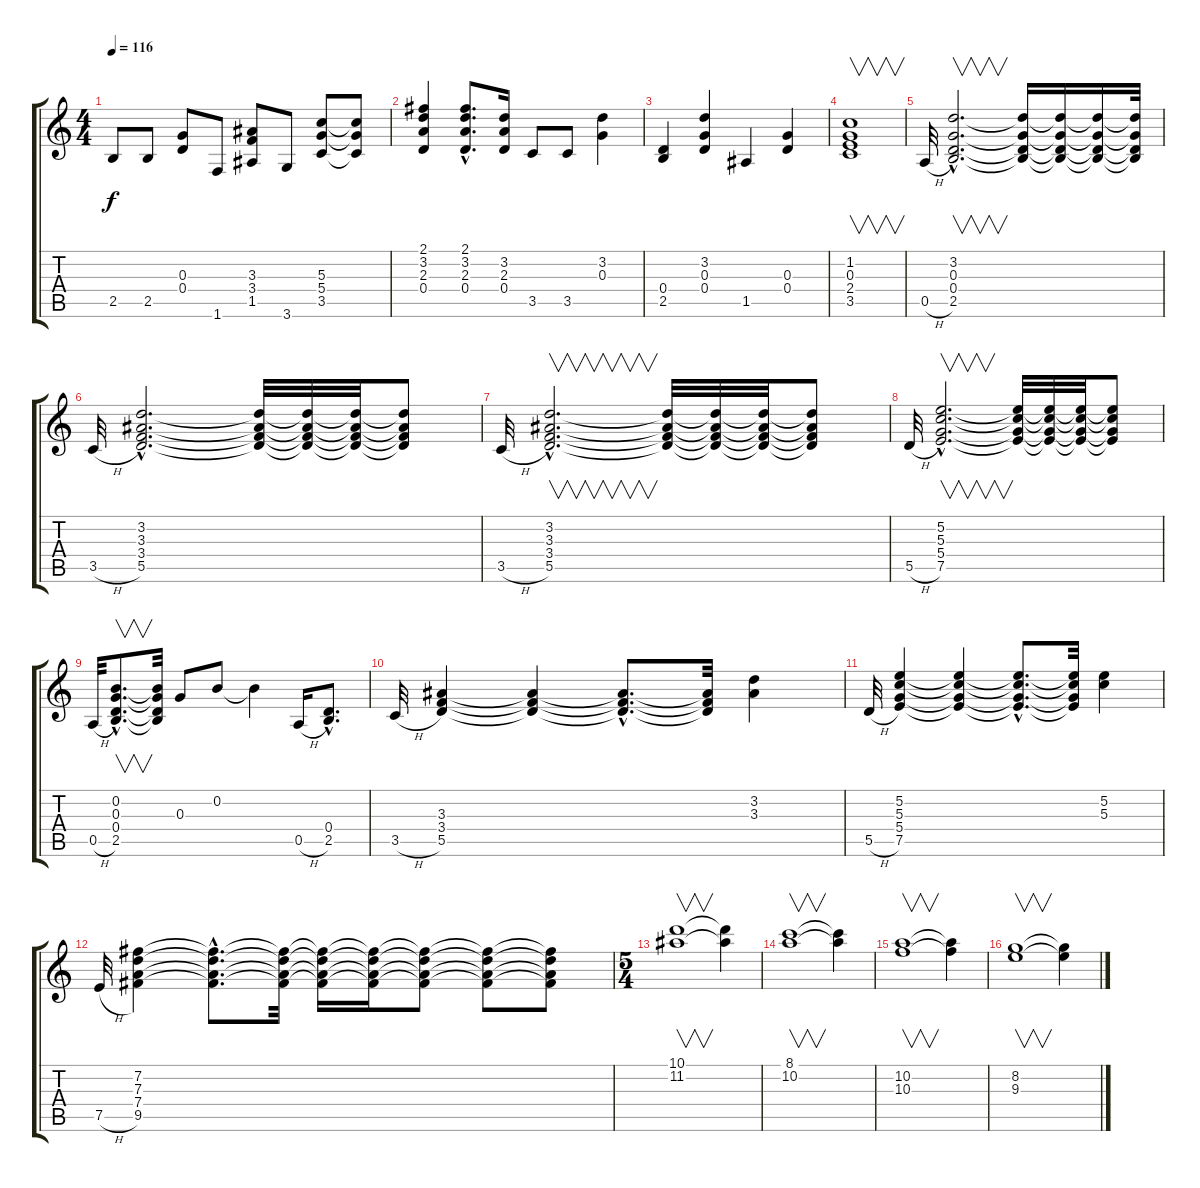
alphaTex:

\track "" {instrument distortionguitar}
\staff {score tabs}
\tuning (E4 B3 G3 D3 A2 E2) {hide}
\ts (4 4)
\tempo 116
\clef g2
\ks c
2.5.8{dy f} 2.5.8 (0.3 0.4).8 1.6.8 (3.3 3.4 1.5).8 3.6.8 (5.3 5.4 3.5).8 (5.3{t} 5.4{t} 3.5{t}).8 |
(2.1 3.2 2.3 0.4).4 (2.1{hac} 3.2{hac} 2.3{hac} 0.4{hac}).8{d} (3.2 2.3 0.4).16 3.5.8 3.5.8 (3.2 0.3).4 |
(0.4 2.5).4 (3.2 0.3 0.4).4 1.5.4 (0.3 0.4).4 |
(1.2 0.3 2.4 3.5).1{v} |
0.5{h}.32 (3.2{hac} 0.3{hac} 0.4{hac} 2.5{hac}).2{v d} (3.2{t} 0.3{t} 0.4{t} 2.5{t}).16 (3.2{t} 0.3{t} 0.4{t} 2.5{t}).16 (3.2{t} 0.3{t} 0.4{t} 2.5{t}).16 (3.2{t} 0.3{t} 0.4{t} 2.5{t}).32 |
3.5{h}.32 (3.2{hac} 3.3{hac} 3.4{hac} 5.5{hac}).2{d} (3.2{t} 3.3{t} 3.4{t} 5.5{t}).32 (3.2{t} 3.3{t} 3.4{t} 5.5{t}).32 (3.2{t} 3.3{t} 3.4{t} 5.5{t}).32 (3.2{t} 3.3{t} 3.4{t} 5.5{t}).8 |
3.5{h}.32 (3.2{hac} 3.3{hac} 3.4{hac} 5.5{hac}).2{v d} (3.2{t} 3.3{t} 3.4{t} 5.5{t}).32 (3.2{t} 3.3{t} 3.4{t} 5.5{t}).32 (3.2{t} 3.3{t} 3.4{t} 5.5{t}).32 (3.2{t} 3.3{t} 3.4{t} 5.5{t}).8 |
5.5{h}.32 (5.2{hac} 5.3{hac} 5.4{hac} 7.5{hac}).2{v d} (5.2{t} 5.3{t} 5.4{t} 7.5{t}).32 (5.2{t} 5.3{t} 5.4{t} 7.5{t}).32 (5.2{t} 5.3{t} 5.4{t} 7.5{t}).32 (5.2{t} 5.3{t} 5.4{t} 7.5{t}).8 |
0.5{h}.32 (0.2{hac} 0.3{hac} 0.4{hac} 2.5{hac}).8{v d} (0.2{t} 0.3{t} 0.4{t} 2.5{t}).32 0.3.8 0.2.8 0.2{t}.4 0.5{h}.16 (0.4{hac} 2.5{hac}).8{d} |
3.5{h}.32 (3.3 3.4 5.5).4 (3.3{t} 3.4{t} 5.5{t}).4 (3.3{hac t} 3.4{hac t} 5.5{hac t}).8{d} (3.3{t} 3.4{t} 5.5{t}).32 (3.2 3.3).4 |
5.5{h}.32 (5.2 5.3 5.4 7.5).4 (5.2{t} 5.3{t} 5.4{t} 7.5{t}).4 (5.2{hac t} 5.3{hac t} 5.4{hac t} 7.5{hac t}).8{d} (5.2{t} 5.3{t} 5.4{t} 7.5{t}).32 (5.2 5.3).4 |
7.5{h}.32 (7.2 7.3 7.4 9.5).4 (7.2{hac t} 7.3{hac t} 7.4{hac t} 9.5{hac t}).8{d} (7.2{t} 7.3{t} 7.4{t} 9.5{t}).32 (7.2{t} 7.3{t} 7.4{t} 9.5{t}).16 (7.2{t} 7.3{t} 7.4{t} 9.5{t}).16 (7.2{t} 7.3{t} 7.4{t} 9.5{t}).8 (7.2{t} 7.3{t} 7.4{t} 9.5{t}).8 (7.2{t} 7.3{t} 7.4{t} 9.5{t}).8 |
\ts (5 4)
(10.1 11.2).1{v} (10.1{t} 11.2{t}).4 |
(8.1 10.2).1{v} (8.1{t} 10.2{t}).4 |
(10.2 10.3).1{v} (10.2{t} 10.3{t}).4 |
(8.2 9.3).1{v} (8.2{t} 9.3{t}).4
